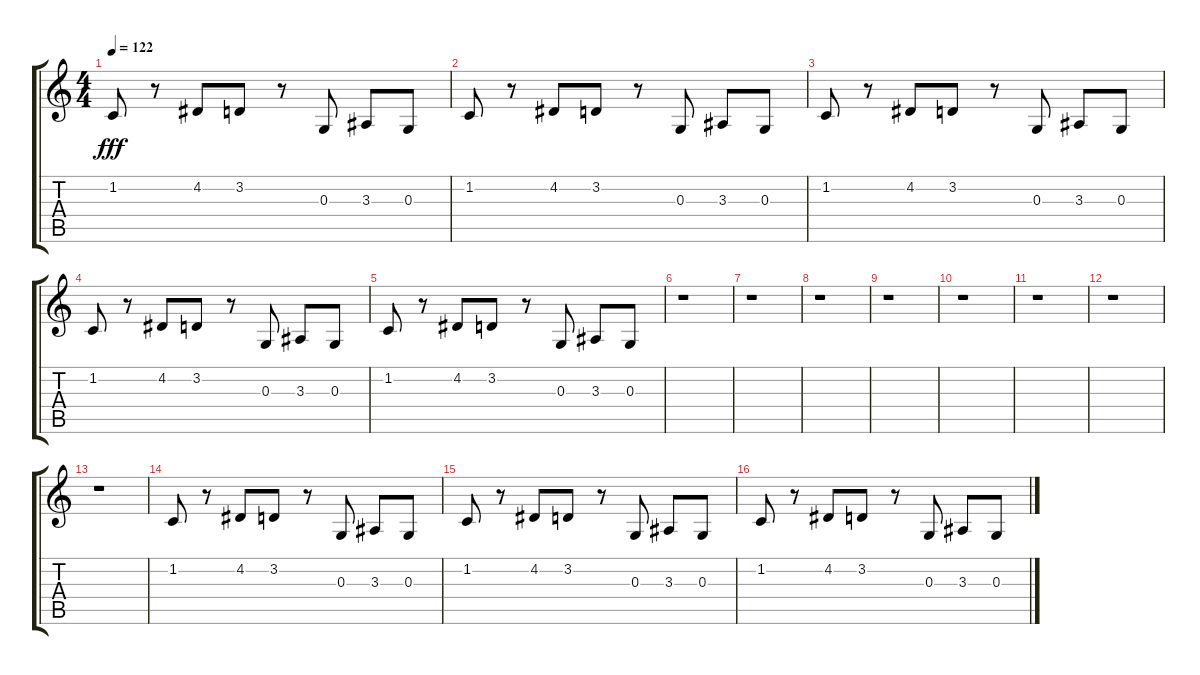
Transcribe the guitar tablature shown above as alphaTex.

\track "" {instrument synthbrass1}
\staff {score tabs}
\tuning (E4 B3 G3 D3 A2 E2) {hide}
\ts (4 4)
\tempo 122
\clef g2
\ks c
1.2.8{dy fff} r.8 4.2.8 3.2.8 r.8 0.3.8 3.3.8 0.3.8 |
1.2.8 r.8 4.2.8 3.2.8 r.8 0.3.8 3.3.8 0.3.8 |
1.2.8 r.8 4.2.8 3.2.8 r.8 0.3.8 3.3.8 0.3.8 |
1.2.8 r.8 4.2.8 3.2.8 r.8 0.3.8 3.3.8 0.3.8 |
1.2.8 r.8 4.2.8 3.2.8 r.8 0.3.8 3.3.8 0.3.8 |
r.1 |
r.1 |
r.1 |
r.1 |
r.1 |
r.1 |
r.1 |
r.1 |
1.2.8 r.8 4.2.8 3.2.8 r.8 0.3.8 3.3.8 0.3.8 |
1.2.8 r.8 4.2.8 3.2.8 r.8 0.3.8 3.3.8 0.3.8 |
1.2.8 r.8 4.2.8 3.2.8 r.8 0.3.8 3.3.8 0.3.8
